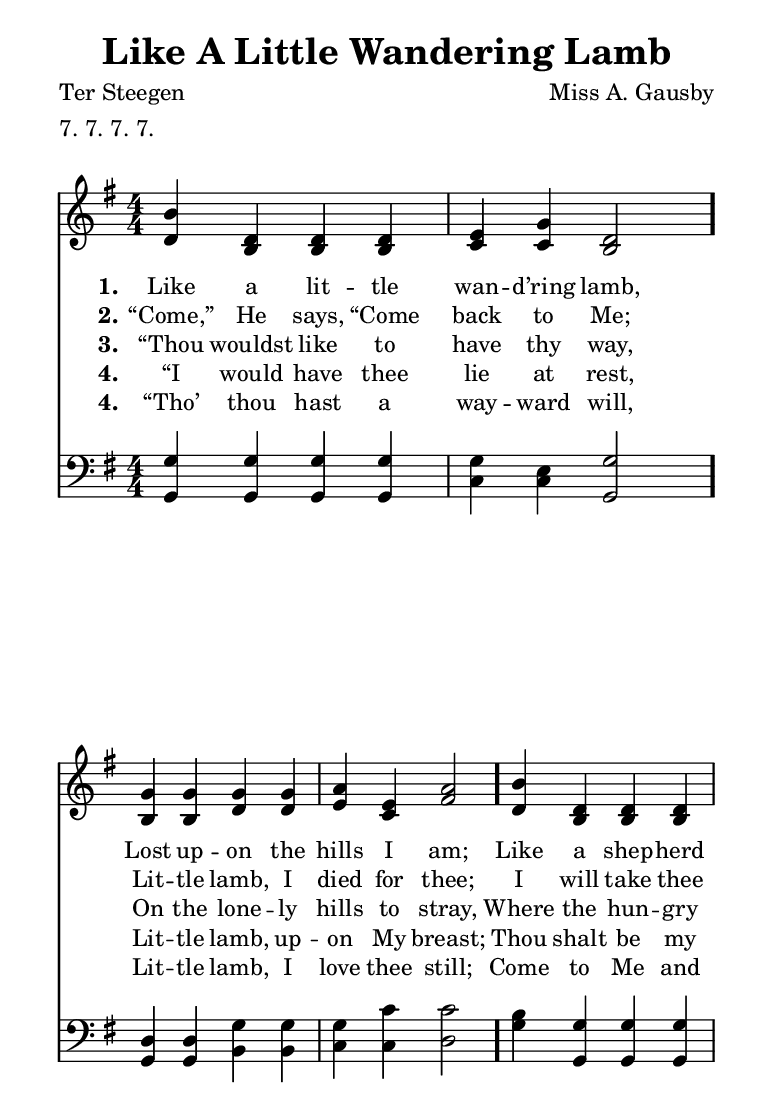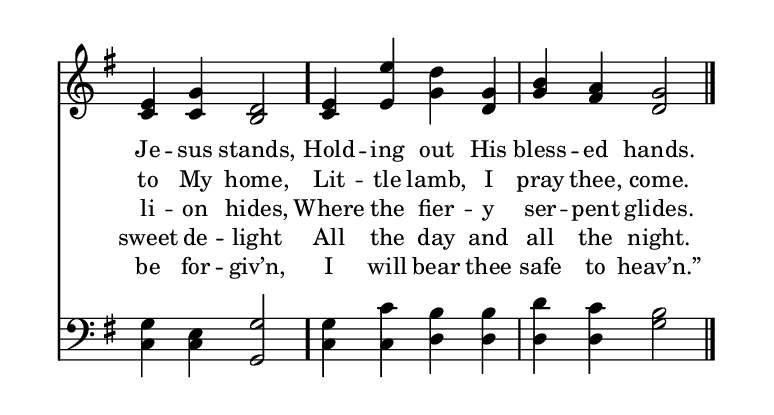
\include "common/global.ily"
\paper {
  \include "common/paper.ily"
  ragged-last-bottom = ##t
}

\header{
  hymnnumber = "306"
  title = "Like A Little Wandering Lamb"
  tunename = "Homeward"
  meter = "7. 7. 7. 7."
  poet = "Ter Steegen"
  composer = "Miss A. Gausby"
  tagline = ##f
}

global = {
  \include "common/overrides.ily"
  \override Staff.TimeSignature.style = #'numbered
  \time 4/4
  \override Score.MetronomeMark.transparent = ##t % hide all fermata changes too
  \tempo 4=110
  \key g \major
  \autoBeamOff
}

notesSoprano = {
\global
\relative c'' {

  b4 d, d d | e g d2 |
  g4 g g g | a e a2 |
  b4 d, d d | e g d2 |
  e4 e' d g, | b a g2 |

  \bar "|."

}
}

notesAlto = {
\global
\relative e' {

  d4 b b b | c c b2 |
  b4 b d d | e c fis2 |
  d4 b b b | c c b2 |
  c4 e g d | g fis d2 |

}
}

notesTenor = {
\global
\relative a {

  g4 g g g | g e g2 |
  d4 d g g | g c c2 |
  b4 g g g | g e g2 |
  g4 c b b | d c b2 |

}
}

notesBass = {
\global
\relative f, {

  g4 g g g | c c g2 |
  g4 g b b | c c d2 |
  g4 g, g g | c c g2 |
  c4 c d d | d d g2 |

}
}

wordsA = \lyricmode {
\set stanza = "1."

Like a lit -- tle wan -- d’ring lamb, \bar "."
Lost up -- on the hills I am; \bar "."
Like a shep -- herd Je -- sus stands, \bar "."
Hold -- ing out His bless -- ed hands. \bar "."

}

wordsB = \lyricmode {
\set stanza = "2."

“Come,” He says, “Come back to Me;
Lit -- tle lamb, I died for thee;
I will take thee to My home,
Lit -- tle lamb, I pray thee, come.

}

wordsC = \lyricmode {
\set stanza = "3."

“Thou wouldst like to have thy way,
On the lone -- ly hills to stray,
Where the hun -- gry li -- on hides,
Where the fier -- y ser -- pent glides.

}

wordsD = \lyricmode {
\set stanza = "4."

“I would have thee lie at rest,
Lit -- tle lamb, up -- on My breast;
Thou shalt be my sweet de -- light
All the day and all the night.

}

wordsE = \lyricmode {
\set stanza = "4."

“Tho’ thou hast a way -- ward will,
Lit -- tle lamb, I love thee still;
Come to Me and be for -- giv’n,
I will bear thee safe to heav’n.”

}

\score {
  \context ChoirStaff <<
    \context Staff = upper <<
      \set Staff.autoBeaming = ##f
      \set ChoirStaff.systemStartDelimiter = #'SystemStartBar
      \set ChoirStaff.printPartCombineTexts = ##f
      \partcombine #'(2 . 9) \notesSoprano \notesAlto
      \context NullVoice = sopranos { \voiceOne << \notesSoprano >> }
      \context NullVoice = altos { \voiceTwo << \notesAlto >> }
      \context Lyrics = one   \lyricsto sopranos \wordsA
      \context Lyrics = two   \lyricsto sopranos \wordsB
      \context Lyrics = three \lyricsto sopranos \wordsC
      \context Lyrics = four  \lyricsto sopranos \wordsD
      \context Lyrics = five  \lyricsto sopranos \wordsE
    >>
    \context Staff = men <<
      \set Staff.autoBeaming = ##f
      \clef bass
      \set ChoirStaff.printPartCombineTexts = ##f
      \partcombine #'(2 . 9) \notesTenor \notesBass
      \context NullVoice = tenors { \voiceOne << \notesTenor >> }
      \context NullVoice = basses { \voiceTwo << \notesBass >> }
    >>
  >>
  \layout {
    \include "common/layout.ily"
  }
  \midi{
    \include "common/midi.ily"
  }
}

\version "2.19.49"  % necessary for upgrading to future LilyPond versions.

% vi:set et ts=2 sw=2 ai nocindent syntax=lilypond:
